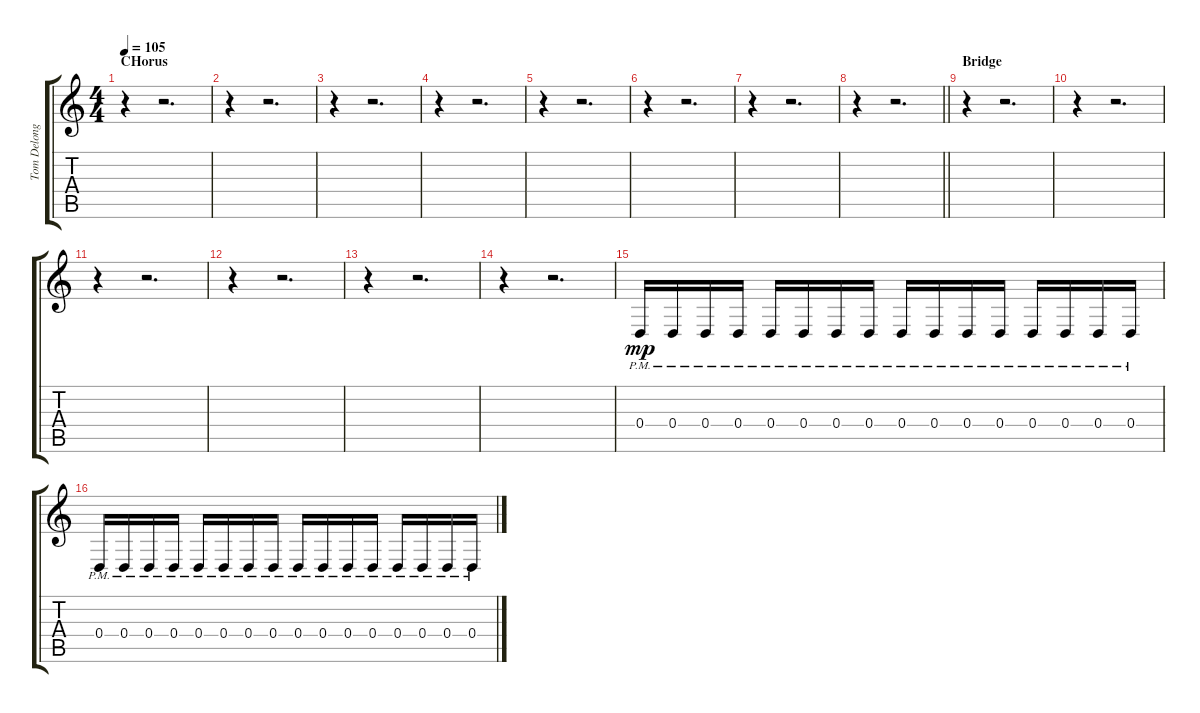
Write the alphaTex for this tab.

\track ("Tom Delonge Dist" "Tom Delong") {instrument fx6goblins}
\staff {score tabs}
\tuning (E4 B3 G3 D3 A2 E2) {hide}
\ts (4 4)
\section ("" "CHorus")
\tempo 105
\clef g2
\ks c
r.4{dy ff} r.2{d} |
r.4 r.2{d} |
r.4 r.2{d} |
r.4 r.2{d} |
r.4 r.2{d} |
r.4 r.2{d} |
r.4 r.2{d} |
\barLineRight lightlight
r.4 r.2{d} |
\section ("" "Bridge")
r.4 r.2{d} |
r.4 r.2{d} |
r.4 r.2{d} |
r.4 r.2{d} |
r.4 r.2{d} |
r.4 r.2{d} |
0.4{pm}.16{dy mp} 0.4{pm}.16 0.4{pm}.16 0.4{pm}.16 0.4{pm}.16 0.4{pm}.16 0.4{pm}.16 0.4{pm}.16 0.4{pm}.16 0.4{pm}.16 0.4{pm}.16 0.4{pm}.16 0.4{pm}.16 0.4{pm}.16 0.4{pm}.16 0.4{pm}.16 |
0.4{pm}.16 0.4{pm}.16 0.4{pm}.16 0.4{pm}.16 0.4{pm}.16 0.4{pm}.16 0.4{pm}.16 0.4{pm}.16 0.4{pm}.16 0.4{pm}.16 0.4{pm}.16 0.4{pm}.16 0.4{pm}.16 0.4{pm}.16 0.4{pm}.16 0.4{pm}.16
